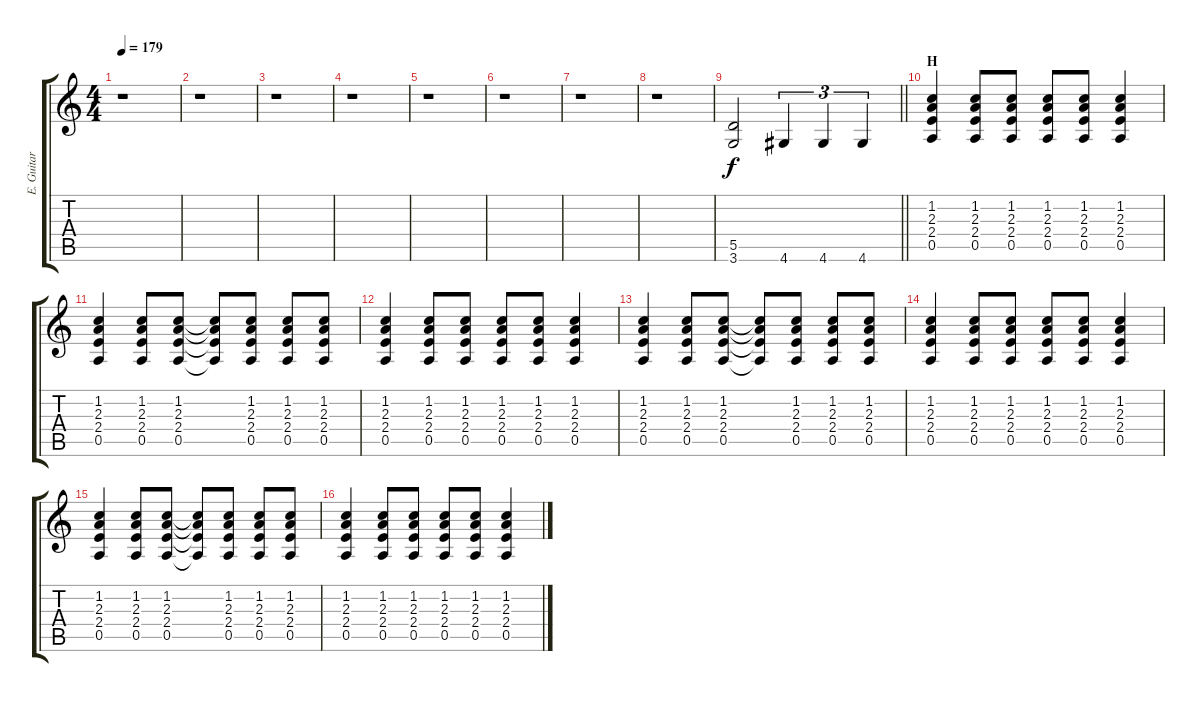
\track ("E. Guitar II" "E. Guitar ") {instrument overdrivenguitar}
\staff {score tabs}
\tuning (E4 B3 G3 D3 A2 E2) {hide}
\ts (4 4)
\tempo 179
\clef g2
\ks c
r.1{dy f} |
r.1 |
r.1 |
r.1 |
r.1 |
r.1 |
r.1 |
r.1 |
\barLineRight lightlight
(5.5 3.6).2 4.6.4{tu (3 2)} 4.6.4{tu (3 2)} 4.6.4{tu (3 2)} |
\section ("" "H")
(1.2 2.3 2.4 0.5).4 (1.2 2.3 2.4 0.5).8 (1.2 2.3 2.4 0.5).8 (1.2 2.3 2.4 0.5).8 (1.2 2.3 2.4 0.5).8 (1.2 2.3 2.4 0.5).4 |
(1.2 2.3 2.4 0.5).4 (1.2 2.3 2.4 0.5).8 (1.2 2.3 2.4 0.5).8 (1.2{t} 2.3{t} 2.4{t} 0.5{t}).8 (1.2 2.3 2.4 0.5).8 (1.2 2.3 2.4 0.5).8 (1.2 2.3 2.4 0.5).8 |
(1.2 2.3 2.4 0.5).4 (1.2 2.3 2.4 0.5).8 (1.2 2.3 2.4 0.5).8 (1.2 2.3 2.4 0.5).8 (1.2 2.3 2.4 0.5).8 (1.2 2.3 2.4 0.5).4 |
(1.2 2.3 2.4 0.5).4 (1.2 2.3 2.4 0.5).8 (1.2 2.3 2.4 0.5).8 (1.2{t} 2.3{t} 2.4{t} 0.5{t}).8 (1.2 2.3 2.4 0.5).8 (1.2 2.3 2.4 0.5).8 (1.2 2.3 2.4 0.5).8 |
(1.2 2.3 2.4 0.5).4 (1.2 2.3 2.4 0.5).8 (1.2 2.3 2.4 0.5).8 (1.2 2.3 2.4 0.5).8 (1.2 2.3 2.4 0.5).8 (1.2 2.3 2.4 0.5).4 |
(1.2 2.3 2.4 0.5).4 (1.2 2.3 2.4 0.5).8 (1.2 2.3 2.4 0.5).8 (1.2{t} 2.3{t} 2.4{t} 0.5{t}).8 (1.2 2.3 2.4 0.5).8 (1.2 2.3 2.4 0.5).8 (1.2 2.3 2.4 0.5).8 |
(1.2 2.3 2.4 0.5).4 (1.2 2.3 2.4 0.5).8 (1.2 2.3 2.4 0.5).8 (1.2 2.3 2.4 0.5).8 (1.2 2.3 2.4 0.5).8 (1.2 2.3 2.4 0.5).4
